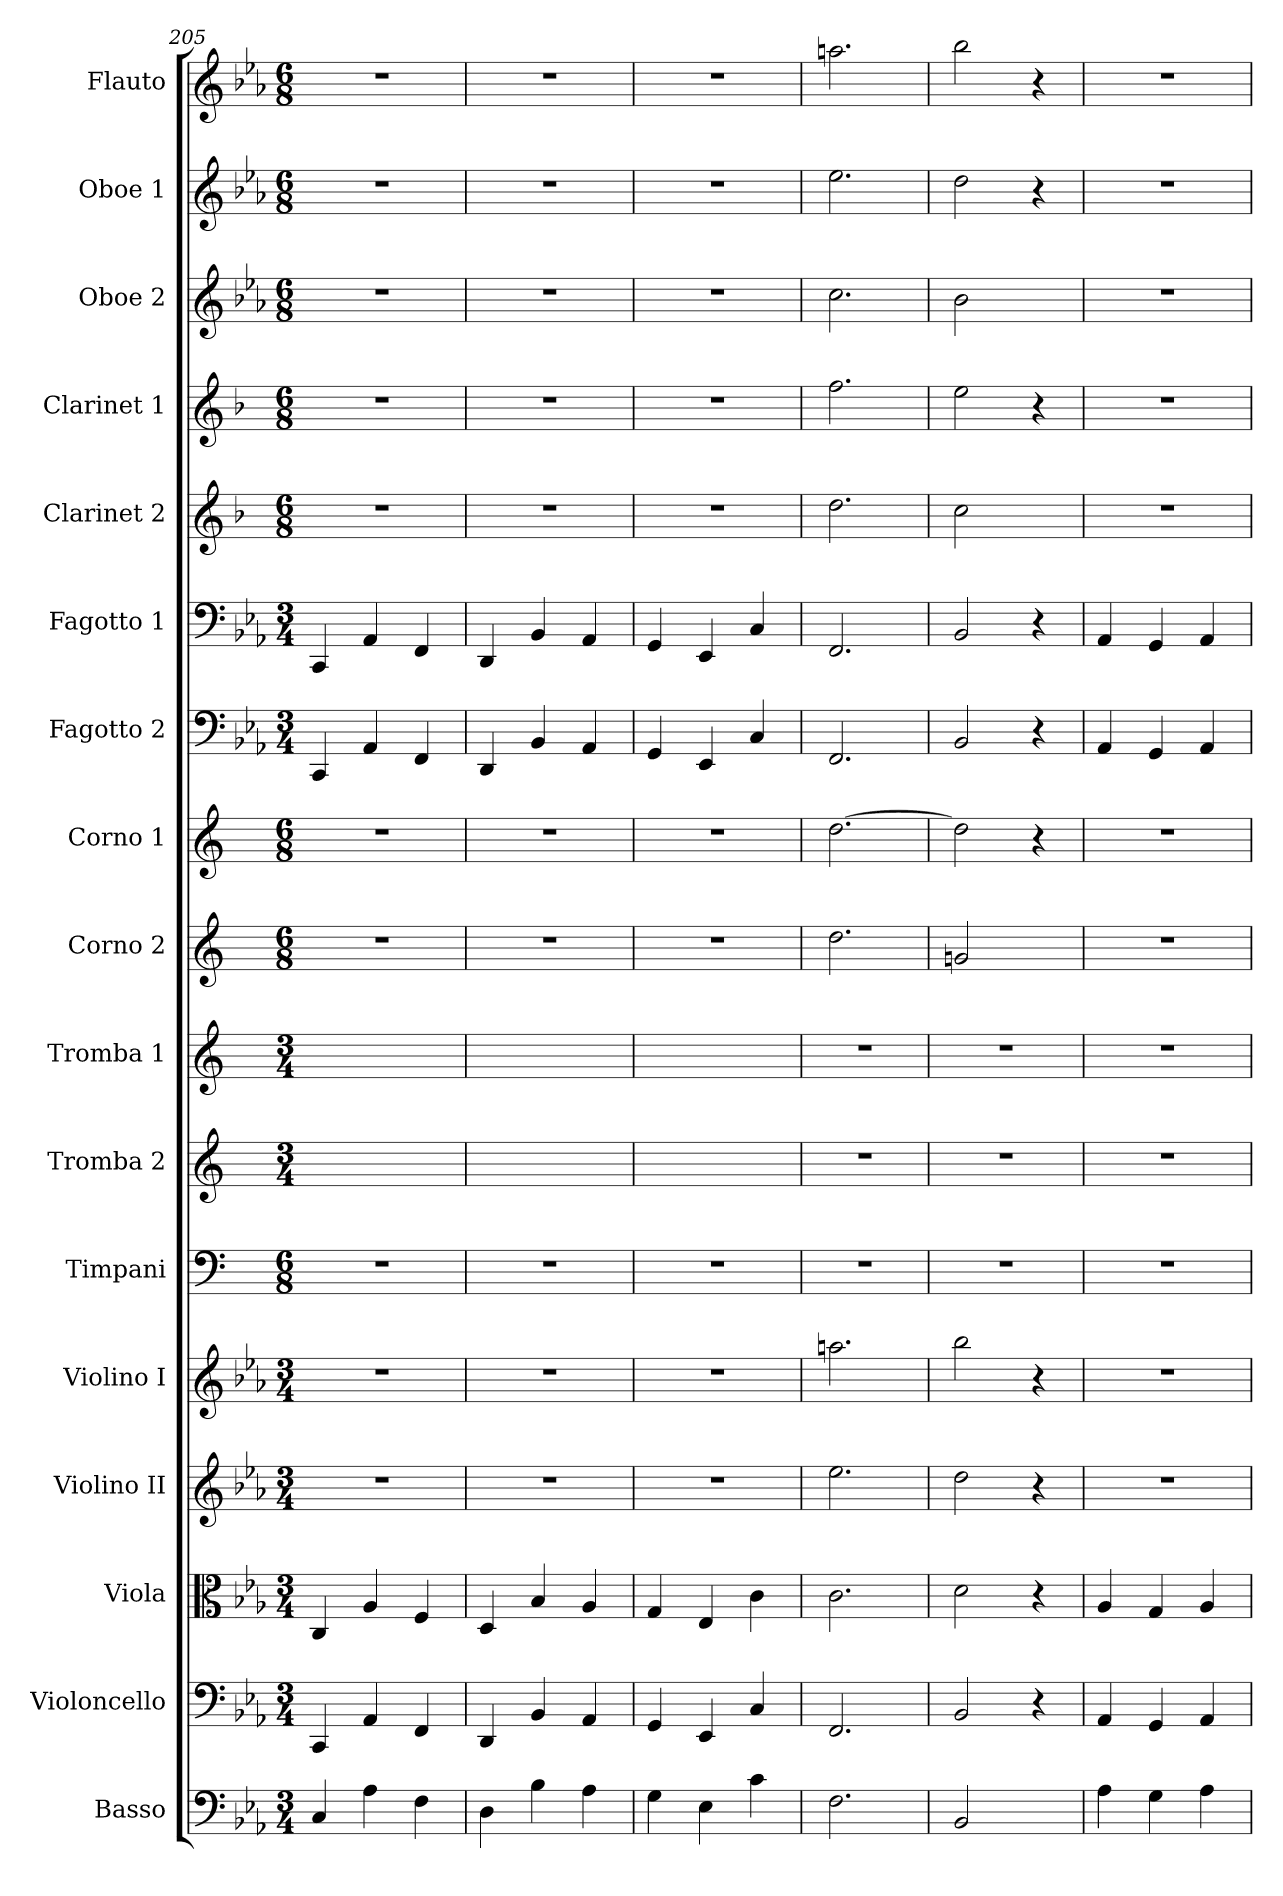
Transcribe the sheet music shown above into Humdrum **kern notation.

**kern	**kern	**kern	**kern	**kern	**kern	**kern	**kern	**kern	**kern	**kern	**kern	**kern	**kern	**kern	**kern	**kern
*part17	*part16	*part15	*part14	*part13	*part12	*part11	*part10	*part9	*part8	*part7	*part6	*part5	*part4	*part3	*part2	*part1
*staff17	*staff16	*staff15	*staff14	*staff13	*staff12	*staff11	*staff10	*staff9	*staff8	*staff7	*staff6	*staff5	*staff4	*staff3	*staff2	*staff1
*I"Basso	*I"Violoncello	*I"Viola	*I"Violino II	*I"Violino I	*I"Timpani	*I"Tromba 2	*I"Tromba 1	*I"Corno 2	*I"Corno 1	*I"Fagotto 2	*I"Fagotto 1	*I"Clarinet 2	*I"Clarinet 1	*I"Oboe 2	*I"Oboe 1	*I"Flauto
*	*I'Vc	*I'Vla	*I'Vln	*I'Vln	*	*	*	*	*	*	*	*I'Cl	*I'Cl	*I'Ob	*I'Ob	*I'Fl
*clefF4	*clefF4	*clefC3	*clefG2	*clefG2	*clefF4	*clefG2	*clefG2	*clefG2	*clefG2	*clefF4	*clefF4	*clefG2	*clefG2	*clefG2	*clefG2	*clefG2
*ITrd7c12	*	*	*	*	*	*ITrd-2c-3	*ITrd-2c-3	*ITrd5c9	*ITrd5c9	*	*	*ITrd1c2	*ITrd1c2	*	*	*
*k[b-e-a-]	*k[b-e-a-]	*k[b-e-a-]	*k[b-e-a-]	*k[b-e-a-]	*	*	*	*	*	*k[b-e-a-]	*k[b-e-a-]	*k[b-e-a-]	*k[b-e-a-]	*k[b-e-a-]	*k[b-e-a-]	*k[b-e-a-]
*M3/4	*M3/4	*M3/4	*M3/4	*M3/4	*M6/8	*M3/4	*M3/4	*M6/8	*M6/8	*M3/4	*M3/4	*M6/8	*M6/8	*M6/8	*M6/8	*M6/8
=205	=205	=205	=205	=205	=205	=205	=205	=205	=205	=205	=205	=205	=205	=205	=205	=205
4CC	4CC	4C	2.r	2.r	2.r	2.ryy	2.ryy	2.r	2.r	4CC	4CC	2.r	2.r	2.r	2.r	2.r
4AA-	4AA-	4A-	.	.	.	.	.	.	.	4AA-	4AA-	.	.	.	.	.
4FF	4FF	4F	.	.	.	.	.	.	.	4FF	4FF	.	.	.	.	.
=206	=206	=206	=206	=206	=206	=206	=206	=206	=206	=206	=206	=206	=206	=206	=206	=206
4DD	4DD	4D	2.r	2.r	2.r	2.ryy	2.ryy	2.r	2.r	4DD	4DD	2.r	2.r	2.r	2.r	2.r
4BB-	4BB-	4B-	.	.	.	.	.	.	.	4BB-	4BB-	.	.	.	.	.
4AA-	4AA-	4A-	.	.	.	.	.	.	.	4AA-	4AA-	.	.	.	.	.
=207	=207	=207	=207	=207	=207	=207	=207	=207	=207	=207	=207	=207	=207	=207	=207	=207
4GG	4GG	4G	2.r	2.r	2.r	2.ryy	2.ryy	2.r	2.r	4GG	4GG	2.r	2.r	2.r	2.r	2.r
4EE-	4EE-	4E-	.	.	.	.	.	.	.	4EE-	4EE-	.	.	.	.	.
4C	4C	4c	.	.	.	.	.	.	.	4C	4C	.	.	.	.	.
=208	=208	=208	=208	=208	=208	=208	=208	=208	=208	=208	=208	=208	=208	=208	=208	=208
2.FF	2.FF	2.c	2.ee-	2.aan	2.r	2.r	2.r	2.f	[2.f	2.FF	2.FF	2.cc	2.ee-	2.cc	2.ee-	2.aan
=209	=209	=209	=209	=209	=209	=209	=209	=209	=209	=209	=209	=209	=209	=209	=209	=209
2BBB-	2BB-	2d	2dd	2bb-	2.r	2.r	2.r	2B-X	2f]	2BB-	2BB-	2b-	2dd	2b-	2dd	2bb-
4ryy	4r	4r	4r	4r	.	.	.	4ryy	4r	4r	4r	4ryy	4r	4ryy	4r	4r
=210	=210	=210	=210	=210	=210	=210	=210	=210	=210	=210	=210	=210	=210	=210	=210	=210
4AA-	4AA-	4A-	2.r	2.r	2.r	2.r	2.r	2.r	2.r	4AA-	4AA-	2.r	2.r	2.r	2.r	2.r
4GG	4GG	4G	.	.	.	.	.	.	.	4GG	4GG	.	.	.	.	.
4AA-	4AA-	4A-	.	.	.	.	.	.	.	4AA-	4AA-	.	.	.	.	.
=	=	=	=	=	=	=	=	=	=	=	=	=	=	=	=	=
*-	*-	*-	*-	*-	*-	*-	*-	*-	*-	*-	*-	*-	*-	*-	*-	*-
